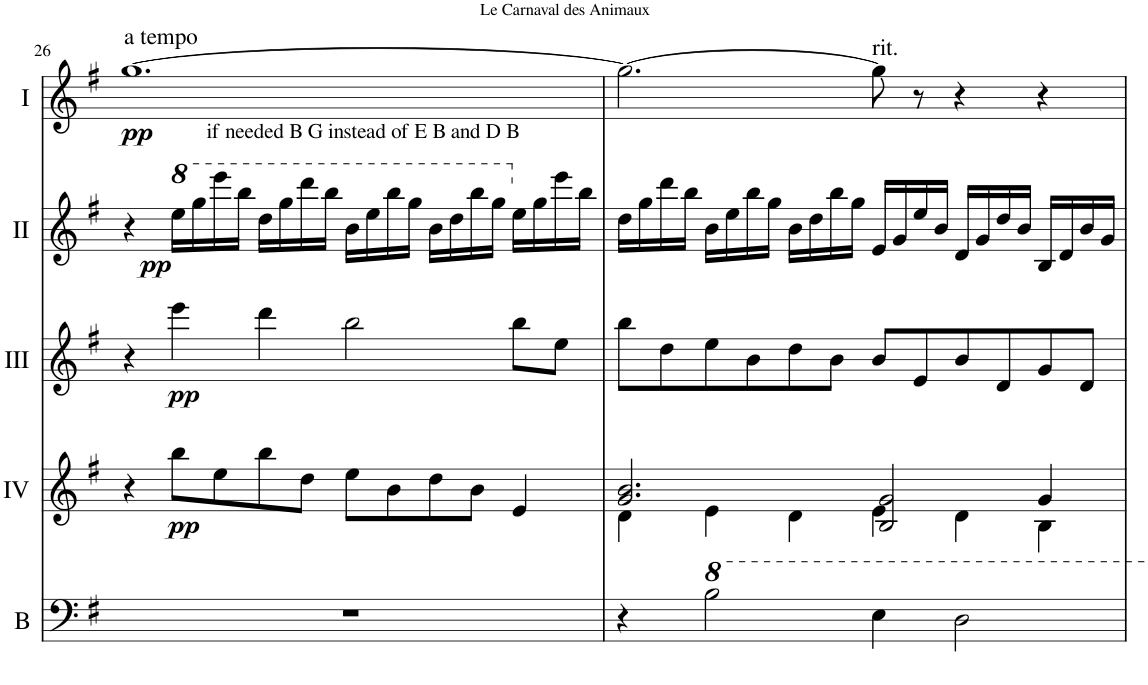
**kern	**kern	**dynam	**kern	**dynam	**kern	**dynam	**kern	**dynam
*part5	*part4	*part4	*part3	*part3	*part2	*part2	*part1	*part1
*staff5	*staff4	*staff4	*staff3	*staff3	*staff2	*staff2	*staff1	*staff1
*I"Basson	*I"Acc. 4	*	*I"Acc. 3	*	*I"Acc. 2	*	*I"Acc. 1	*
*I'B	*	*	*	*	*	*	*	*
!!LO:PB:g=z
*clefF4	*clefG2	*	*clefG2	*	*clefG2	*	*clefG2	*
*Trd7c12	*	*	*Trd7c12	*	*	*	*Trd7c12	*
*k[f#]	*k[f#]	*	*k[f#]	*	*k[f#]	*	*k[f#]	*
*M6/4	*M6/4	*	*M6/4	*	*M6/4	*	*M6/4	*
=26	=26	=26	=26	=26	=26	=26	=26	=26
!	!	!	!	!	!	!	!LO:TX:a:t=a tempo	!
!	!	!	!	!	!	!	!	!LO:DY:b
1.r	4r	.	4r	.	4r	.	[1.gg	pp
*	*	*	*	*	*8va	*	*	*
!	!	!LO:DY:b	!	!LO:DY:b	!	!LO:DY:b	!	!
.	8bb\L	pp	4eee\	pp	16eee\LL	pp	.	.
.	.	.	.	.	16ggg\	.	.	.
!	!	!	!	!	!LO:TX:a:t=if needed B G instead of E B and D B	!	!	!
.	8ee\	.	.	.	16eeee\	.	.	.
.	.	.	.	.	16bbb\JJ	.	.	.
.	8bb\	.	4ddd\	.	16ddd\LL	.	.	.
.	.	.	.	.	16ggg\	.	.	.
.	8dd\J	.	.	.	16dddd\	.	.	.
.	.	.	.	.	16bbb\JJ	.	.	.
.	8ee\L	.	2bb\	.	16bb\LL	.	.	.
.	.	.	.	.	16eee\	.	.	.
.	8b\	.	.	.	16bbb\	.	.	.
.	.	.	.	.	16ggg\JJ	.	.	.
.	8dd\	.	.	.	16bb\LL	.	.	.
.	.	.	.	.	16ddd\	.	.	.
.	8b\J	.	.	.	16bbb\	.	.	.
.	.	.	.	.	16ggg\JJ	.	.	.
*	*	*	*	*	*X8va	*	*	*
.	4e/	.	8bb\L	.	16ee\LL	.	.	.
.	.	.	.	.	16gg\	.	.	.
.	.	.	8ee\J	.	16eee\	.	.	.
.	.	.	.	.	16bb\JJ	.	.	.
=27	=27	=27	=27	=27	=27	=27	=27	=27
*	*^	*	*	*	*	*	*	*
4r	2.g/ 2.b/	4d\	.	8bb\L	.	16dd\LL	.	2.gg\_	.
.	.	.	.	.	.	16gg\	.	.	.
.	.	.	.	8dd\	.	16ddd\	.	.	.
.	.	.	.	.	.	16bb\JJ	.	.	.
2b\	.	4e\	.	8ee\	.	16b\LL	.	.	.
.	.	.	.	.	.	16ee\	.	.	.
.	.	.	.	8b\	.	16bb\	.	.	.
.	.	.	.	.	.	16gg\JJ	.	.	.
.	.	4d\	.	8dd\	.	16b\LL	.	.	.
.	.	.	.	.	.	16dd\	.	.	.
.	.	.	.	8b\J	.	16bb\	.	.	.
.	.	.	.	.	.	16gg\JJ	.	.	.
!	!	!	!	!	!	!	!	!LO:TX:a:t=rit.	!
4e\	2B/ 2g/	4e\	.	8b/L	.	16e/LL	.	8gg\]	.
.	.	.	.	.	.	16g/	.	.	.
.	.	.	.	8e/	.	16ee/	.	8r	.
.	.	.	.	.	.	16b/JJ	.	.	.
2d\	.	4d\	.	8b/	.	16d/LL	.	4r	.
.	.	.	.	.	.	16g/	.	.	.
.	.	.	.	8d/	.	16dd/	.	.	.
.	.	.	.	.	.	16b/JJ	.	.	.
.	4g/	4B\	.	8g/	.	16B/LL	.	4r	.
.	.	.	.	.	.	16d/	.	.	.
.	.	.	.	8d/J	.	16b/	.	.	.
.	.	.	.	.	.	16g/JJ	.	.	.
*	*v	*v	*	*	*	*	*	*	*
=	=	=	=	=	=	=	=	=
*-	*-	*-	*-	*-	*-	*-	*-	*-
